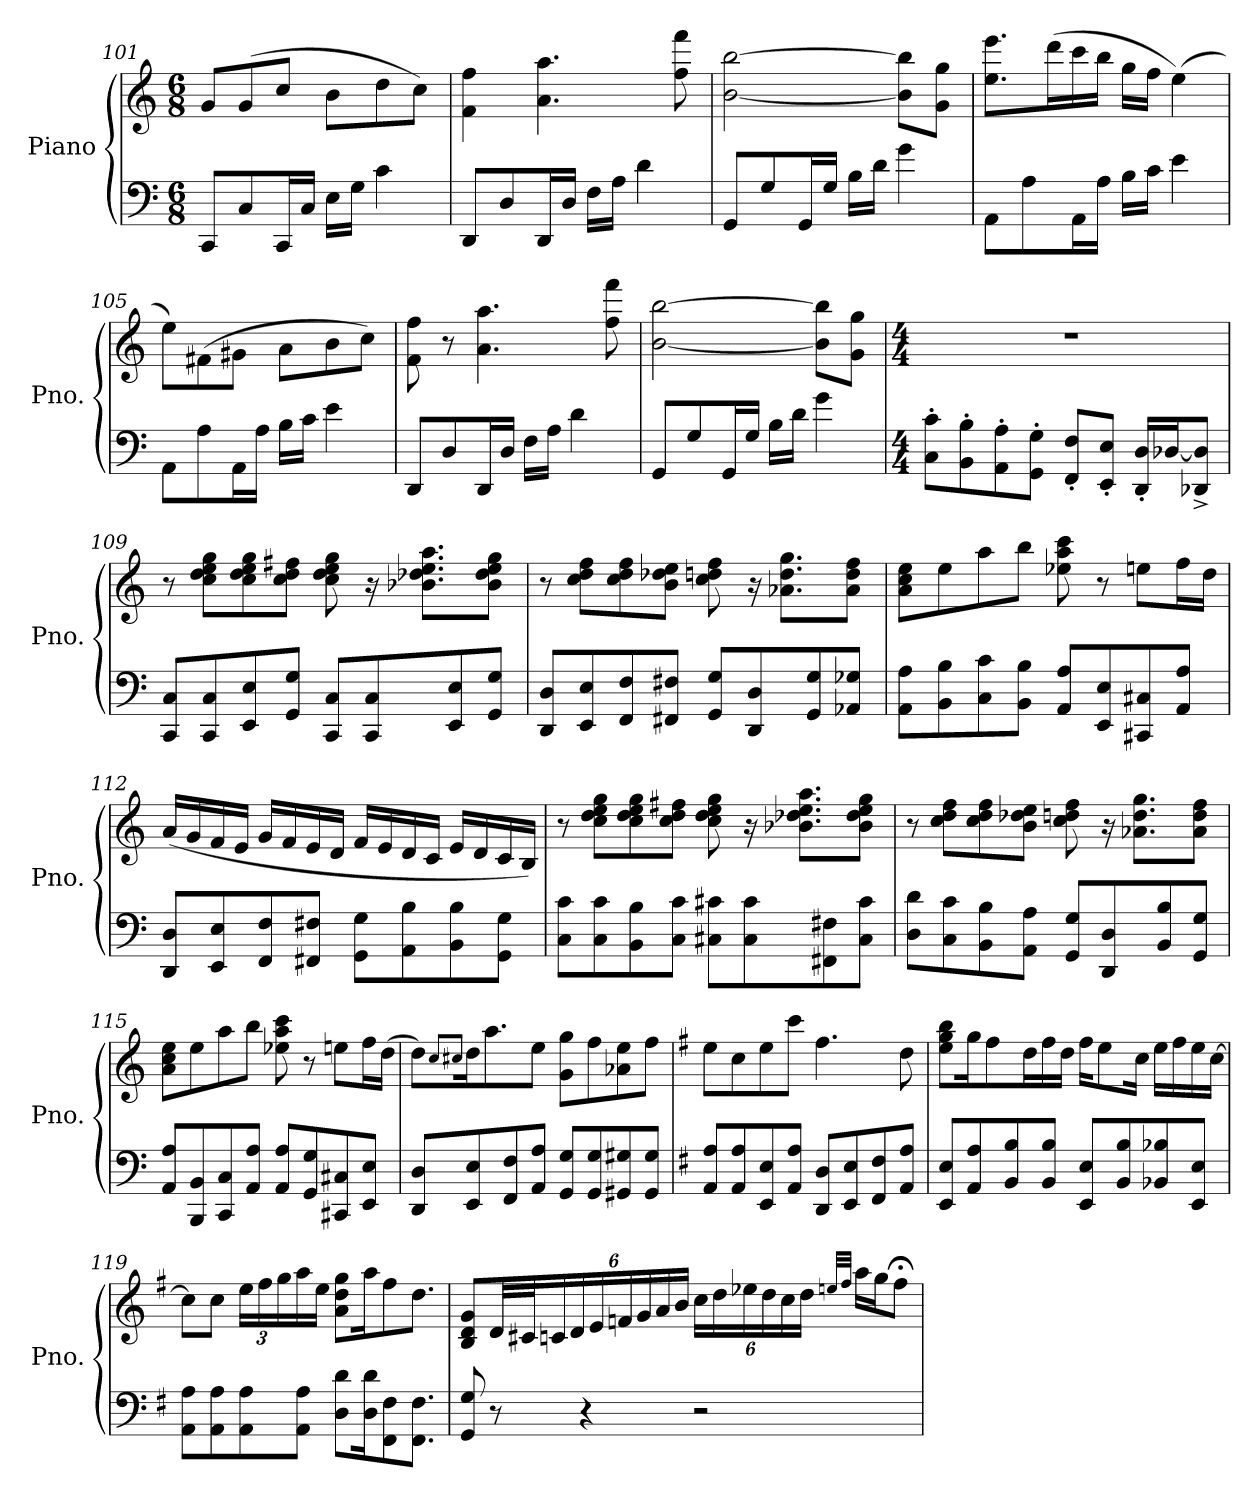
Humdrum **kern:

**kern	**kern
*part1	*part1
*staff2	*staff1
*I"Piano	*
*I'Pno.	*
!!LO:LB:g=z
*clefF4	*clefG2
*k[]	*k[]
*M6/8	*M6/8
=101	=101
8CC/L	8g/L
8C/	(8g/
16CC/L	8cc/J
16C/JJ	.
16E\LL	8b\L
16G\JJ	.
4c\	8dd\
.	8cc\J)
=102	=102
8DD/L	4f\ 4ff\
8D/	.
16DD/L	4.a\ 4.aa\
16D/JJ	.
16F\LL	.
16A\JJ	.
4d\	.
.	8ff\ 8fff\
=103	=103
8GG/L	[2b\ [2bb\
8G/	.
16GG/L	.
16G/JJ	.
16B\LL	.
16d\JJ	.
4g\	8b\] 8bb\]L
.	8g\ 8gg\J
=104	=104
8AA\L	8.ee\ 8.eee\L
8A\	.
.	(16ddd\L
16AA\L	16ccc\
16A\JJ	16bb\JJ
16B\LL	16gg\LL
16c\JJ	16ff\JJ
4e\	(4ee\)
=105	=105
8AA\L	8ee\L)
8A\	(8f#X\
16AA\L	8g#X\J
16A\JJ	.
16B\LL	8a\L
16c\JJ	.
4e\	8b\
.	8cc\J)
!!LO:LB:g=z
=106	=106
8DD/L	8f\ 8ff\
8D/	8r
16DD/L	4.a\ 4.aa\
16D/JJ	.
16F\LL	.
16A\JJ	.
4d\	.
.	8ff\ 8fff\
=107	=107
8GG/L	[2b\ [2bb\
8G/	.
16GG/L	.
16G/JJ	.
16B\LL	.
16d\JJ	.
4g\	8b\] 8bb\]L
.	8g\ 8gg\J
=108	=108
*M4/4	*M4/4
8C\' 8c\'L	1r
8BB\' 8B\'	.
8AA\' 8A\'	.
8GG\' 8G\'J	.
8FF/' 8F/'L	.
8EE/' 8E/'J	.
16DD/' 16D/'LL	.
[16D-X/J	.
8DD-X/^ 8D-/]^J	.
=109	=109
8CC/ 8C/L	8r
8CC/ 8C/	8cc\ 8dd\ 8ee\ 8gg\L
8EE/ 8E/	8cc\ 8dd\ 8ee\ 8gg\
8GG/ 8G/J	8cc\ 8dd\ 8ff#X\J
8CC/ 8C/L	8cc\ 8dd\ 8ee\ 8gg\
8CC/ 8C/	16r
.	8.b-X\ 8.dd-X\ 8.ee\ 8.aa\L
8EE/ 8E/	.
8GG/ 8G/J	8b-\ 8dd-\ 8ee\ 8gg\J
!!LO:LB:g=z
=110	=110
8DD/ 8D/L	8r
8EE/ 8E/	8cc\ 8dd\ 8ff\L
8FF/ 8F/	8cc\ 8dd\ 8ff\
8FF#X/ 8F#X/J	8b\ 8dd-X\ 8ee\J
8GG/ 8G/L	8cc\ 8ddn\ 8ff\
8DD/ 8D/	16r
.	8.a-X\ 8.dd\ 8.gg\L
8GG/ 8G/	.
8AA-X/ 8G-X/J	8a-\ 8dd\ 8ff\J
=111	=111
8AA\ 8A\L	8a\ 8cc\ 8ee\L
8BB\ 8B\	8ee\
8C\ 8c\	8aa\
8BB\ 8B\J	8bb\J
8AA/ 8A/L	8ee-X\ 8aa\ 8ccc\
8EE/ 8E/	8r
8CC#X/ 8C#X/	8een\L
8AA/ 8A/J	16ff\L
.	16dd\JJ
=112	=112
8DD/ 8D/L	(16a/LL
.	16g/
8EE/ 8E/	16f/
.	16e/JJ
8FF/ 8F/	16g/LL
.	16f/
8FF#X/ 8F#X/J	16e/
.	16d/JJ
8GG\ 8G\L	16f/LL
.	16e/
8AA\ 8B\	16d/
.	16c/JJ
8BB\ 8B\	16e/LL
.	16d/
8GG\ 8G\J	16c/
.	16B/JJ)
!!LO:LB:g=z
=113	=113
8C\ 8c\L	8r
8C\ 8c\	8cc\ 8dd\ 8ee\ 8gg\L
8BB\ 8B\	8cc\ 8dd\ 8ee\ 8gg\
8C\ 8c\J	8cc\ 8dd\ 8ff#X\J
8C#X\ 8c#X\L	8cc\ 8dd\ 8ee\ 8gg\
8C#\ 8c#\	16r
.	8.b-X\ 8.dd-X\ 8.ee\ 8.aa\L
8FF#X\ 8F#X\	.
8C#\ 8c#\J	8b-\ 8dd-\ 8ee\ 8gg\J
=114	=114
8D\ 8d\L	8r
8C\ 8c\	8cc\ 8dd\ 8ff\L
8BB\ 8B\	8cc\ 8dd\ 8ff\
8AA\ 8A\J	8b\ 8dd-X\ 8ee\J
8GG/ 8G/L	8cc\ 8ddn\ 8ff\
8DD/ 8D/	16r
.	8.a-X\ 8.dd\ 8.gg\L
8BB/ 8B/	.
8GG/ 8G/J	8a-\ 8dd\ 8ff\J
=115	=115
8AA/ 8A/L	8a\ 8cc\ 8ee\L
8BBB/ 8BB/	8ee\
8CC/ 8C/	8aa\
8AA/ 8A/J	8bb\J
8AA/ 8A/L	8ee-X\ 8aa\ 8ccc\
8GG/ 8G/	8r
8CC#X/ 8C#X/	8een\L
8EE/ 8E/J	16ff\L
.	(16dd\JJ
!!LO:PB:g=z
=116	=116
8DD/ 8D/L	8dd\L)
.	8qcc/L
.	8qcc#X/J
8EE/ 8E/	16dd\K
.	8.aa\
8FF/ 8F/	.
8AA/ 8A/J	8ee\J
8GG/ 8G/L	8g\ 8gg\L
8GG/ 8G/	8ff\
8GG#X/ 8G#X/	8a-X\ 8ee\
8GG#/ 8G#/J	8ff\J
=117	=117
*k[f#]	*k[f#]
8AA/ 8A/L	8ee\L
8AA/ 8A/	8cc\
8EE/ 8E/	8ee\
8AA/ 8A/J	8ccc\J
8DD/ 8D/L	4.ff#\
8EE/ 8E/	.
8FF#/ 8F#/	.
8AA/ 8A/J	8dd\
=118	=118
8EE/ 8E/L	8ee\ 8gg\ 8bb\L
8AA/ 8A/	16gg\K
.	8ff#\
8BB/ 8B/	.
.	16dd\L
8BB/ 8B/J	16ff#\
.	16dd\JJ
8EE/ 8E/L	16ff#\KL
.	8ee\
8BB/ 8B/	.
.	16cc\Jk
8BB-X/ 8B-X/	16ee\LL
.	16ff#\
8EE/ 8E/J	16ee\
.	[16cc\JJ
=119	=119
8AA\ 8A\L	8cc\L]
8AA\ 8A\	8cc\J
*	*Xbrackettup
8AA\ 8A\	24ee\LL
.	24ff#\
.	24gg\
8AA\ 8A\J	16aa\
.	16ee\JJ
8D\ 8d\L	8a\ 8dd\ 8gg\L
16D\ 16d\K	16aa\K
8FF#\ 8F#\	8ff#\
8.FF#\ 8.F#\J	8.dd\J
!!LO:LB:g=z
=120	=120
*	*MM70
8GG/ 8G/	8B/ 8d/ 8g/L
8r	32d/LL
.	32c#X/J
.	24cn/
.	24d/
4r	.
.	24e/
.	24fn/
.	24g/
.	24a/
.	16b/JJ
2r	24cc\LL
.	24dd\
.	24ee-X\
.	24dd\
.	24cc\
.	24dd\JJ
.	32qeen/LLL
.	32qff#/JJJ
.	16aa\LL
.	16gg\J
.	8ff#;<\J
=	=
*-	*-
